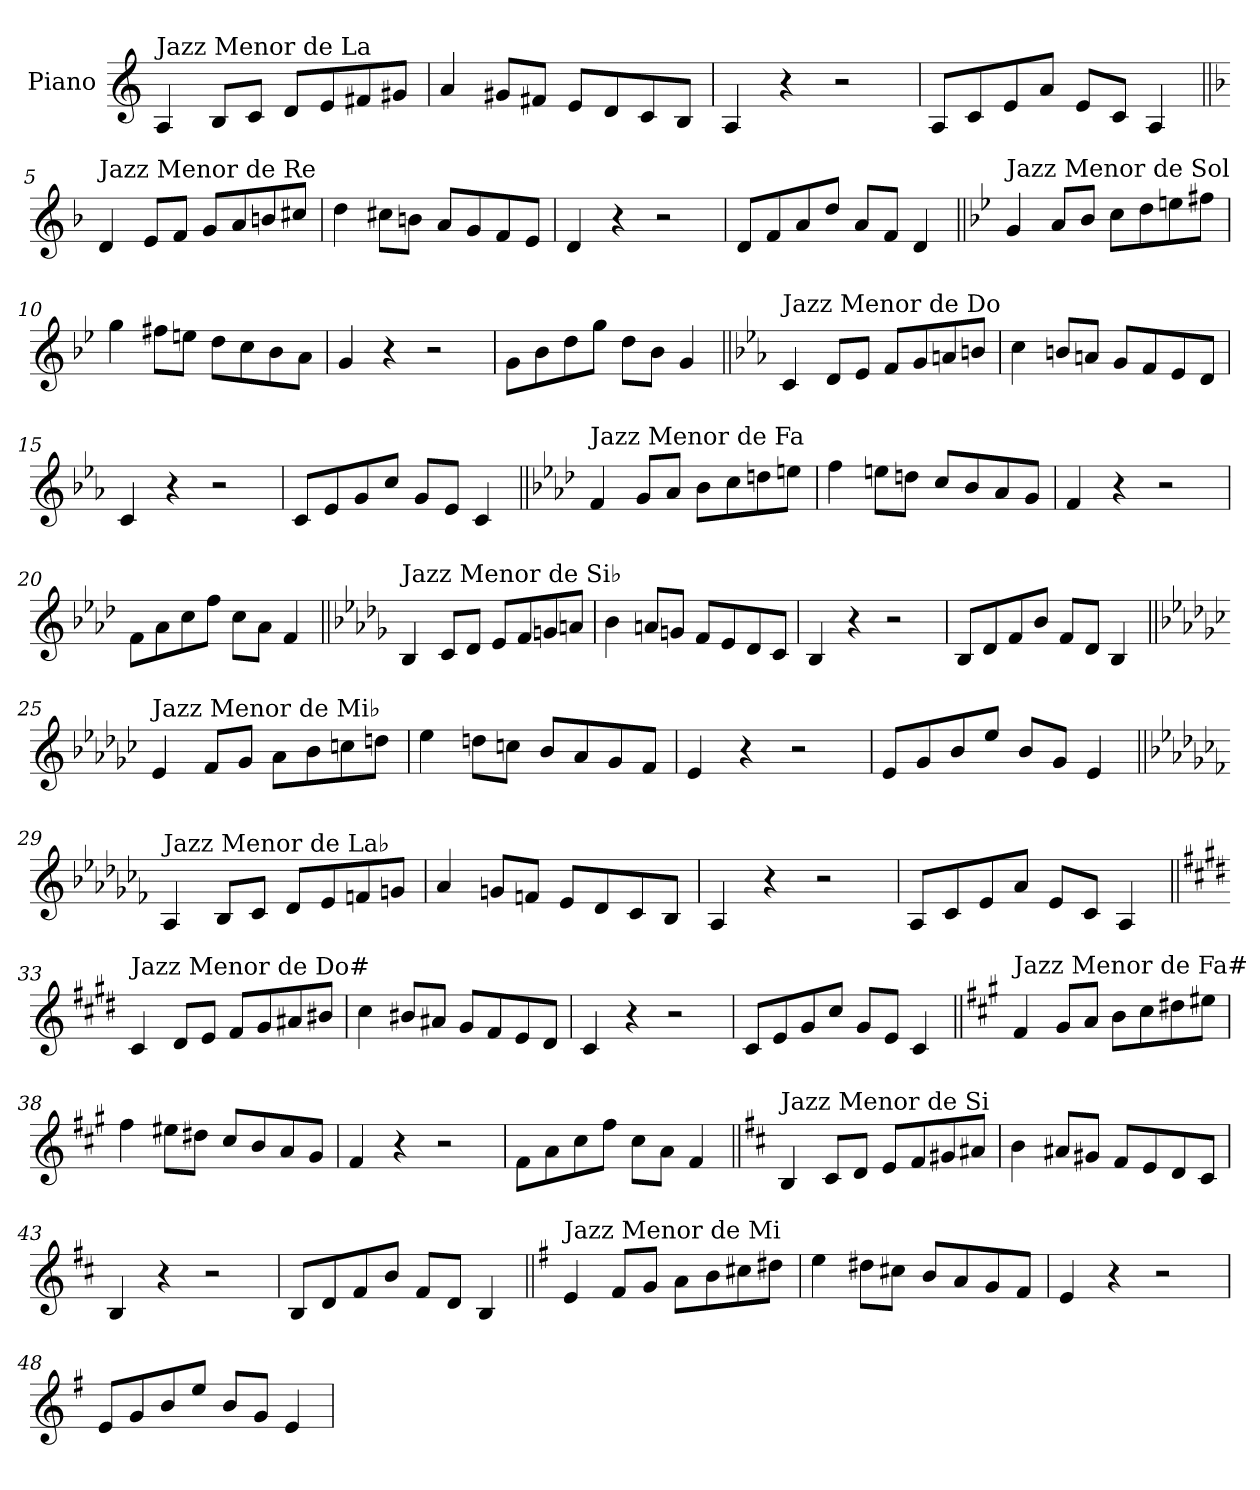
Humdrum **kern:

**kern
*part1
*staff1
*I"Piano
*I'Pno.
*clefG2
*k[]
=1
!LO:TX:a:t=Jazz Menor de La
4A/
8B/L
8c/J
8d/L
8e/
8f#X/
8g#X/J
=2
4a/
8g#X/L
8f#X/J
8e/L
8d/
8c/
8B/J
=3
4A/
4r
2r
=4
8A/L
8c/
8e/
8a/J
8e/L
8c/J
4A/
!!LO:LB:g=z
=5||
*k[b-]
!LO:TX:a:t=Jazz Menor de Re
4d/
8e/L
8f/J
8g/L
8a/
8bn/
8cc#X/J
=6
4dd\
8cc#X\L
8bn\J
8a/L
8g/
8f/
8e/J
=7
4d/
4r
2r
=8
8d/L
8f/
8a/
8dd/J
8a/L
8f/J
4d/
!!LO:LB:g=z
=9||
*k[b-e-]
!LO:TX:a:t=Jazz Menor de Sol
4g/
8a/L
8b-/J
8cc\L
8dd\
8een\
8ff#X\J
=10
4gg\
8ff#X\L
8een\J
8dd\L
8cc\
8b-\
8a\J
=11
4g/
4r
2r
=12
8g\L
8b-\
8dd\
8gg\J
8dd\L
8b-\J
4g/
!!LO:LB:g=z
=13||
*k[b-e-a-]
!LO:TX:a:t=Jazz Menor de Do
4c/
8d/L
8e-/J
8f/L
8g/
8an/
8bn/J
=14
4cc\
8bn/L
8an/J
8g/L
8f/
8e-/
8d/J
=15
4c/
4r
2r
=16
8c/L
8e-/
8g/
8cc/J
8g/L
8e-/J
4c/
!!LO:LB:g=z
=17||
*k[b-e-a-d-]
!LO:TX:a:t=Jazz Menor de Fa
4f/
8g/L
8a-/J
8b-\L
8cc\
8ddn\
8een\J
=18
4ff\
8een\L
8ddn\J
8cc/L
8b-/
8a-/
8g/J
=19
4f/
4r
2r
=20
8f\L
8a-\
8cc\
8ff\J
8cc\L
8a-\J
4f/
!!LO:LB:g=z
=21||
*k[b-e-a-d-g-]
!LO:TX:a:t=Jazz Menor de Si♭
4B-/
8c/L
8d-/J
8e-/L
8f/
8gn/
8an/J
=22
4b-\
8an/L
8gn/J
8f/L
8e-/
8d-/
8c/J
=23
4B-/
4r
2r
=24
8B-/L
8d-/
8f/
8b-/J
8f/L
8d-/J
4B-/
!!LO:LB:g=z
=25||
*k[b-e-a-d-g-c-]
!LO:TX:a:t=Jazz Menor de Mi♭
4e-/
8f/L
8g-/J
8a-\L
8b-\
8ccn\
8ddn\J
=26
4ee-\
8ddn\L
8ccn\J
8b-/L
8a-/
8g-/
8f/J
=27
4e-/
4r
2r
=28
8e-/L
8g-/
8b-/
8ee-/J
8b-/L
8g-/J
4e-/
!!LO:LB:g=z
=29||
*k[b-e-a-d-g-c-f-]
!LO:TX:a:t=Jazz Menor de La♭
4A-/
8B-/L
8c-/J
8d-/L
8e-/
8fn/
8gn/J
=30
4a-/
8gn/L
8fn/J
8e-/L
8d-/
8c-/
8B-/J
=31
4A-/
4r
2r
=32
8A-/L
8c-/
8e-/
8a-/J
8e-/L
8c-/J
4A-/
!!LO:LB:g=z
=33||
*k[f#c#g#d#]
!LO:TX:a:t=Jazz Menor de Do#
4c#/
8d#/L
8e/J
8f#/L
8g#/
8a#X/
8b#X/J
=34
4cc#\
8b#X/L
8a#X/J
8g#/L
8f#/
8e/
8d#/J
=35
4c#/
4r
2r
=36
8c#/L
8e/
8g#/
8cc#/J
8g#/L
8e/J
4c#/
!!LO:LB:g=z
=37||
*k[f#c#g#]
!LO:TX:a:t=Jazz Menor de Fa#
4f#/
8g#/L
8a/J
8b\L
8cc#\
8dd#X\
8ee#X\J
=38
4ff#\
8ee#X\L
8dd#X\J
8cc#/L
8b/
8a/
8g#/J
=39
4f#/
4r
2r
=40
8f#\L
8a\
8cc#\
8ff#\J
8cc#\L
8a\J
4f#/
!!LO:LB:g=z
=41||
*k[f#c#]
!LO:TX:a:t=Jazz Menor de Si
4B/
8c#/L
8d/J
8e/L
8f#/
8g#X/
8a#X/J
=42
4b\
8a#X/L
8g#X/J
8f#/L
8e/
8d/
8c#/J
=43
4B/
4r
2r
=44
8B/L
8d/
8f#/
8b/J
8f#/L
8d/J
4B/
!!LO:LB:g=z
=45||
*k[f#]
!LO:TX:a:t=Jazz Menor de Mi
4e/
8f#/L
8g/J
8a\L
8b\
8cc#X\
8dd#X\J
=46
4ee\
8dd#X\L
8cc#X\J
8b/L
8a/
8g/
8f#/J
=47
4e/
4r
2r
=48
8e/L
8g/
8b/
8ee/J
8b/L
8g/J
4e/
=
*-
